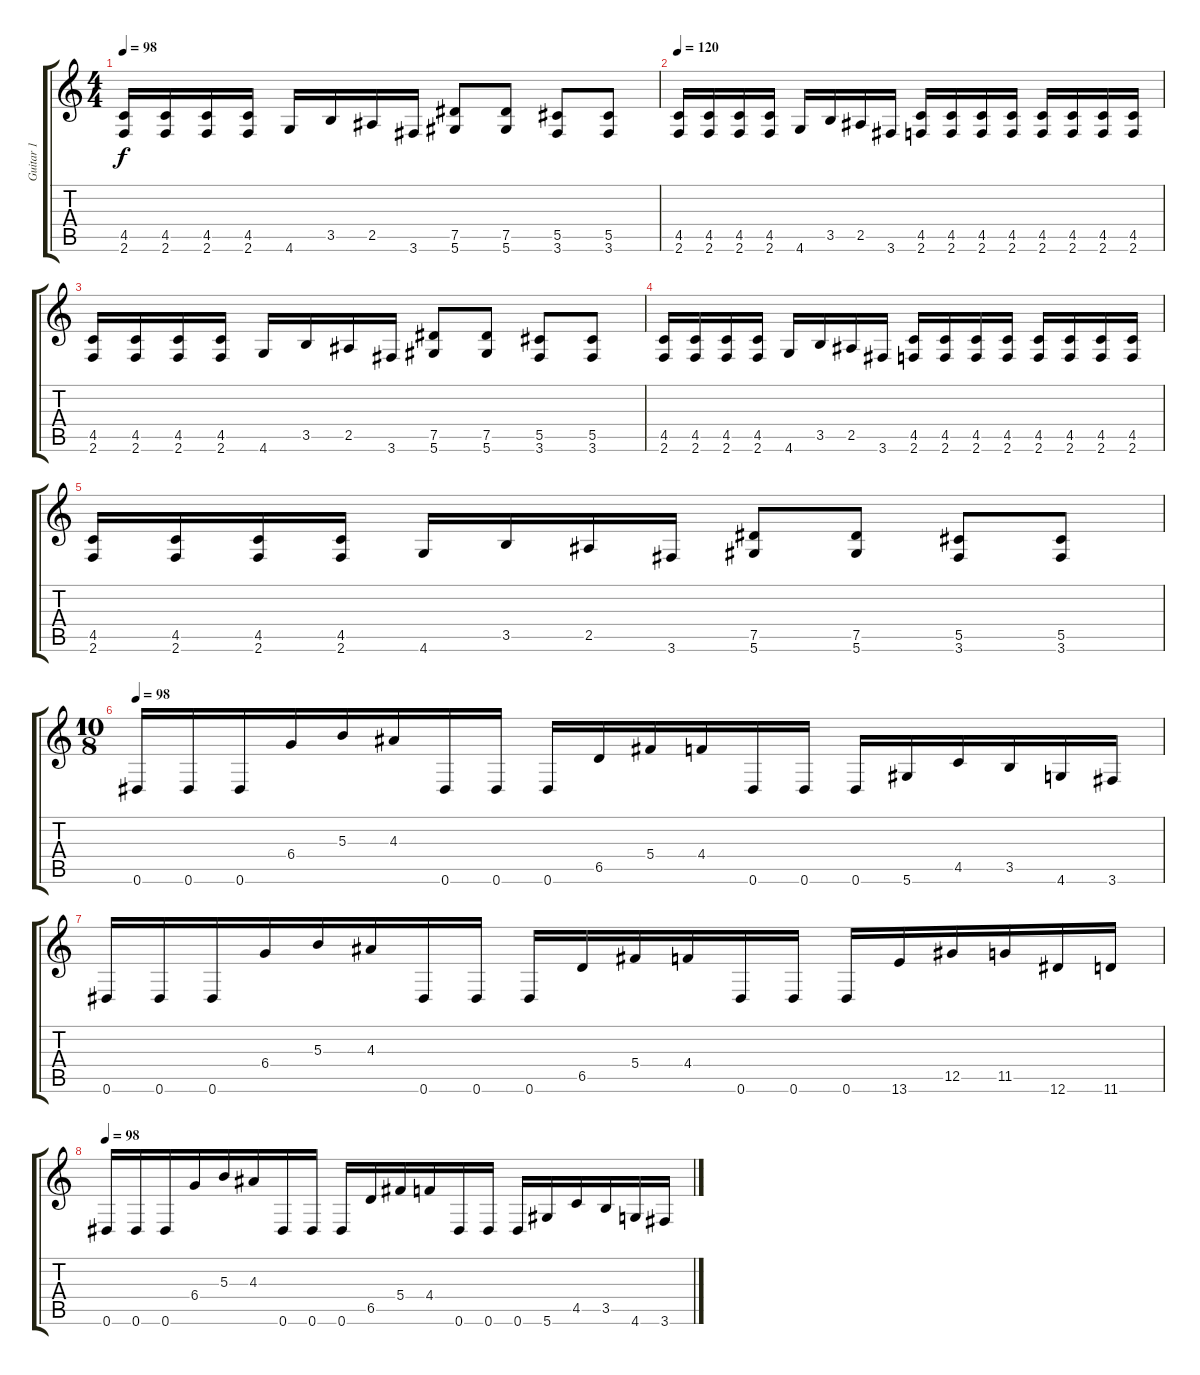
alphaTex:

\track ("Guitar 1" "Guitar 1") {instrument distortionguitar}
\staff {score tabs}
\tuning (Eb4 Bb3 Gb3 Db3 Ab2 Eb2) {hide}
\ts (4 4)
\tempo 98
\clef g2
\ks c
(4.5 2.6).16{dy f} (4.5 2.6).16 (4.5 2.6).16 (4.5 2.6).16 4.6.16 3.5.16 2.5.16 3.6.16 (7.5 5.6).8 (7.5 5.6).8 (5.5 3.6).8 (5.5 3.6).8 |
\tempo 120
(4.5 2.6).16 (4.5 2.6).16 (4.5 2.6).16 (4.5 2.6).16 4.6.16 3.5.16 2.5.16 3.6.16 (4.5 2.6).16 (4.5 2.6).16 (4.5 2.6).16 (4.5 2.6).16 (4.5 2.6).16 (4.5 2.6).16 (4.5 2.6).16 (4.5 2.6).16 |
(4.5 2.6).16 (4.5 2.6).16 (4.5 2.6).16 (4.5 2.6).16 4.6.16 3.5.16 2.5.16 3.6.16 (7.5 5.6).8 (7.5 5.6).8 (5.5 3.6).8 (5.5 3.6).8 |
(4.5 2.6).16 (4.5 2.6).16 (4.5 2.6).16 (4.5 2.6).16 4.6.16 3.5.16 2.5.16 3.6.16 (4.5 2.6).16 (4.5 2.6).16 (4.5 2.6).16 (4.5 2.6).16 (4.5 2.6).16 (4.5 2.6).16 (4.5 2.6).16 (4.5 2.6).16 |
(4.5 2.6).16 (4.5 2.6).16 (4.5 2.6).16 (4.5 2.6).16 4.6.16 3.5.16 2.5.16 3.6.16 (7.5 5.6).8 (7.5 5.6).8 (5.5 3.6).8 (5.5 3.6).8 |
\ts (10 8)
\tempo 98
0.6.16 0.6.16 0.6.16 6.4.16 5.3.16 4.3.16 0.6.16 0.6.16 0.6.16 6.5.16 5.4.16 4.4.16 0.6.16 0.6.16 0.6.16 5.6.16 4.5.16 3.5.16 4.6.16 3.6.16 |
0.6.16 0.6.16 0.6.16 6.4.16 5.3.16 4.3.16 0.6.16 0.6.16 0.6.16 6.5.16 5.4.16 4.4.16 0.6.16 0.6.16 0.6.16 13.6.16 12.5.16 11.5.16 12.6.16 11.6.16 |
\tempo 98
0.6.16 0.6.16 0.6.16 6.4.16 5.3.16 4.3.16 0.6.16 0.6.16 0.6.16 6.5.16 5.4.16 4.4.16 0.6.16 0.6.16 0.6.16 5.6.16 4.5.16 3.5.16 4.6.16 3.6.16
